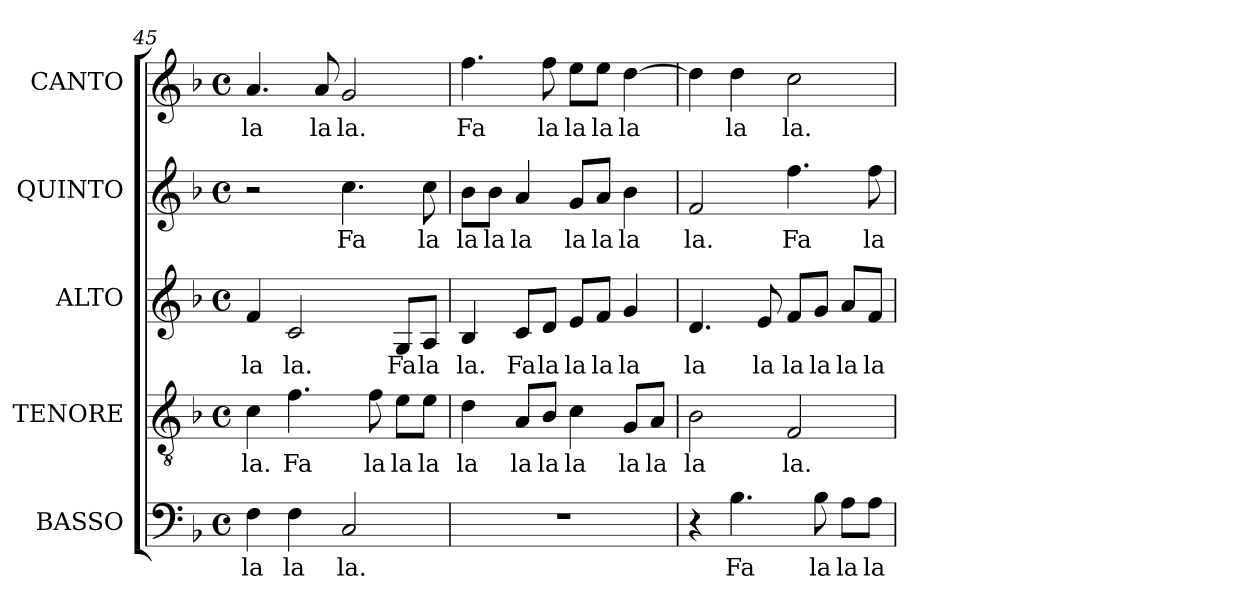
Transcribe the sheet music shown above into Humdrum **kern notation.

**kern	**text	**kern	**text	**kern	**text	**kern	**text	**kern	**text
*part5	*part5	*part4	*part4	*part3	*part3	*part2	*part2	*part1	*part1
*staff5	*staff5	*staff4	*staff4	*staff3	*staff3	*staff2	*staff2	*staff1	*staff1
*I"BASSO	*	*I"TENORE	*	*I"ALTO	*	*I"QUINTO	*	*I"CANTO	*
*I'B	*	*I'T	*	*I'A	*	*	*	*	*
*clefF4	*	*clefGv2	*	*clefG2	*	*clefG2	*	*clefG2	*
*	*	*ITrd7c12	*	*	*	*	*	*	*
*k[b-]	*	*k[b-]	*	*k[b-]	*	*k[b-]	*	*k[b-]	*
*F:	*	*F:	*	*F:	*	*F:	*	*F:	*
*M4/4	*	*M4/4	*	*M4/4	*	*M4/4	*	*M4/4	*
*met(c)	*	*met(c)	*	*met(c)	*	*met(c)	*	*met(c)	*
=45	=45	=45	=45	=45	=45	=45	=45	=45	=45
!	!LO:LY:b:color=#000000	!	!	!	!	!	!	!	!
!	!	!	!LO:LY:b:color=#000000	!	!	!	!	!	!
!	!	!	!	!	!LO:LY:b:color=#000000	!	!	!	!
!	!	!	!	!	!	!	!	!	!LO:LY:b:color=#000000
4Fi\	la	4Ci\	la.	4fi/	la	2r	.	4.ai/	la
!	!LO:LY:b:color=#000000	!	!	!	!	!	!	!	!
!	!	!	!LO:LY:b:color=#000000	!	!	!	!	!	!
!	!	!	!	!	!LO:LY:b:color=#000000	!	!	!	!
4Fi\	la	4.Fi\	Fa	2ci/	la.	.	.	.	.
!	!	!	!	!	!	!	!	!	!LO:LY:b:color=#000000
.	.	.	.	.	.	.	.	8ai/	la
!	!LO:LY:b:color=#000000	!	!	!	!	!	!	!	!
!	!	!	!	!	!	!	!LO:LY:b:color=#000000	!	!
!	!	!	!	!	!	!	!	!	!LO:LY:b:color=#000000
2Ci/	la.	.	.	.	.	4.cci\	Fa	2gi/	la.
!	!	!	!LO:LY:b:color=#000000	!	!	!	!	!	!
.	.	8Fi\	la	.	.	.	.	.	.
!	!	!	!LO:LY:b:color=#000000	!	!	!	!	!	!
!	!	!	!	!	!LO:LY:b:color=#000000	!	!	!	!
.	.	8Ei\L	la	8Gi/L	Fa	.	.	.	.
!	!	!	!LO:LY:b:color=#000000	!	!	!	!	!	!
!	!	!	!	!	!LO:LY:b:color=#000000	!	!	!	!
!	!	!	!	!	!	!	!LO:LY:b:color=#000000	!	!
.	.	8Ei\J	la	8Ai/J	la	8cci\	la	.	.
=46	=46	=46	=46	=46	=46	=46	=46	=46	=46
!	!	!	!LO:LY:b:color=#000000	!	!	!	!	!	!
!	!	!	!	!	!LO:LY:b:color=#000000	!	!	!	!
!	!	!	!	!	!	!	!LO:LY:b:color=#000000	!	!
!	!	!	!	!	!	!	!	!	!LO:LY:b:color=#000000
1r	.	4Di\	la	4B-i/	la.	8b-i\L	la	4.ffi\	Fa
!	!	!	!	!	!	!	!LO:LY:b:color=#000000	!	!
.	.	.	.	.	.	8b-i\J	la	.	.
!	!	!	!LO:LY:b:color=#000000	!	!	!	!	!	!
!	!	!	!	!	!LO:LY:b:color=#000000	!	!	!	!
!	!	!	!	!	!	!	!LO:LY:b:color=#000000	!	!
.	.	8AAi/L	la	8ci/L	Fa	4ai/	la	.	.
!	!	!	!LO:LY:b:color=#000000	!	!	!	!	!	!
!	!	!	!	!	!LO:LY:b:color=#000000	!	!	!	!
!	!	!	!	!	!	!	!	!	!LO:LY:b:color=#000000
.	.	8BB-i/J	la	8di/J	la	.	.	8ffi\	la
!	!	!	!LO:LY:b:color=#000000	!	!	!	!	!	!
!	!	!	!	!	!LO:LY:b:color=#000000	!	!	!	!
!	!	!	!	!	!	!	!LO:LY:b:color=#000000	!	!
!	!	!	!	!	!	!	!	!	!LO:LY:b:color=#000000
.	.	4Ci\	la	8ei/L	la	8gi/L	la	8eei\L	la
!	!	!	!	!	!LO:LY:b:color=#000000	!	!	!	!
!	!	!	!	!	!	!	!LO:LY:b:color=#000000	!	!
!	!	!	!	!	!	!	!	!	!LO:LY:b:color=#000000
.	.	.	.	8fi/J	la	8ai/J	la	8eei\J	la
!	!	!	!LO:LY:b:color=#000000	!	!	!	!	!	!
!	!	!	!	!	!LO:LY:b:color=#000000	!	!	!	!
!	!	!	!	!	!	!	!LO:LY:b:color=#000000	!	!
!	!	!	!	!	!	!	!	!	!LO:LY:b:color=#000000
.	.	8GGi/L	la	4gi/	la	4b-i\	la	[>4ddi\	la
!	!	!	!LO:LY:b:color=#000000	!	!	!	!	!	!
.	.	8AAi/J	la	.	.	.	.	.	.
!!LO:LB:g=z
=47	=47	=47	=47	=47	=47	=47	=47	=47	=47
!	!	!	!LO:LY:b:color=#000000	!	!	!	!	!	!
!	!	!	!	!	!LO:LY:b:color=#000000	!	!	!	!
!	!	!	!	!	!	!	!LO:LY:b:color=#000000	!	!
4r	.	2BB-i\	la	4.di/	la	2fi/	la.	4ddi\]	.
!	!LO:LY:b:color=#000000	!	!	!	!	!	!	!	!
!	!	!	!	!	!	!	!	!	!LO:LY:b:color=#000000
4.B-i\	Fa	.	.	.	.	.	.	4ddi\	la
!	!	!	!	!	!LO:LY:b:color=#000000	!	!	!	!
.	.	.	.	8ei/	la	.	.	.	.
!	!	!	!LO:LY:b:color=#000000	!	!	!	!	!	!
!	!	!	!	!	!LO:LY:b:color=#000000	!	!	!	!
!	!	!	!	!	!	!	!LO:LY:b:color=#000000	!	!
!	!	!	!	!	!	!	!	!	!LO:LY:b:color=#000000
.	.	2FFi/	la.	8fi/L	la	4.ffi\	Fa	2cci\	la.
!	!LO:LY:b:color=#000000	!	!	!	!	!	!	!	!
!	!	!	!	!	!LO:LY:b:color=#000000	!	!	!	!
8B-i\	la	.	.	8gi/J	la	.	.	.	.
!	!LO:LY:b:color=#000000	!	!	!	!	!	!	!	!
!	!	!	!	!	!LO:LY:b:color=#000000	!	!	!	!
8Ai\L	la	.	.	8ai/L	la	.	.	.	.
!	!LO:LY:b:color=#000000	!	!	!	!	!	!	!	!
!	!	!	!	!	!LO:LY:b:color=#000000	!	!	!	!
!	!	!	!	!	!	!	!LO:LY:b:color=#000000	!	!
8Ai\J	la	.	.	8fi/J	la	8ffi\	la	.	.
=	=	=	=	=	=	=	=	=	=
*-	*-	*-	*-	*-	*-	*-	*-	*-	*-
